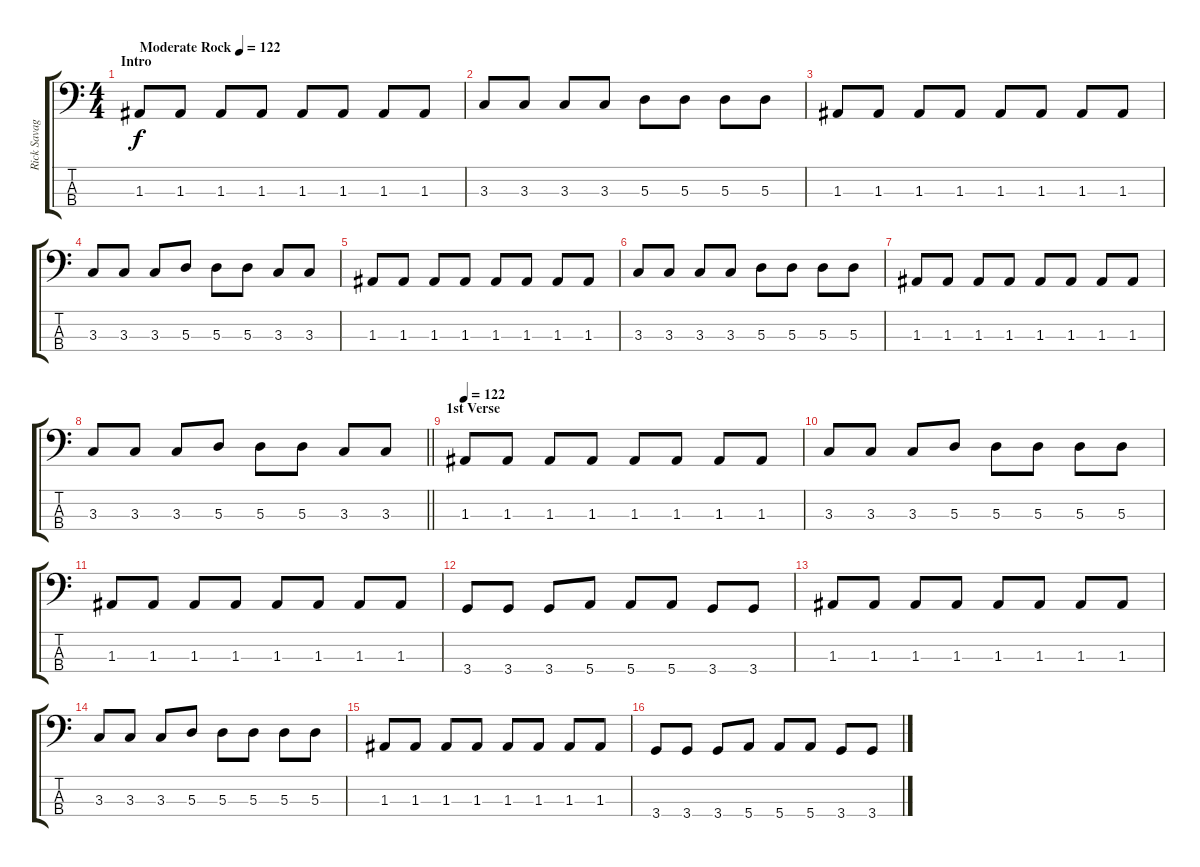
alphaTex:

\track ("Rick Savage" "Rick Savag") {instrument electricbassfinger}
\staff {score tabs}
\tuning (G2 D2 A1 E1) {hide}
\ts (4 4)
\section ("" "Intro")
\tempo (122 "Moderate Rock")
\clef f4
\ks c
1.3.8{dy f instrument electricbassfinger} 1.3.8 1.3.8 1.3.8 1.3.8 1.3.8 1.3.8 1.3.8 |
3.3.8 3.3.8 3.3.8 3.3.8 5.3.8 5.3.8 5.3.8 5.3.8 |
1.3.8 1.3.8 1.3.8 1.3.8 1.3.8 1.3.8 1.3.8 1.3.8 |
3.3.8 3.3.8 3.3.8 5.3.8 5.3.8 5.3.8 3.3.8 3.3.8 |
1.3.8 1.3.8 1.3.8 1.3.8 1.3.8 1.3.8 1.3.8 1.3.8 |
3.3.8 3.3.8 3.3.8 3.3.8 5.3.8 5.3.8 5.3.8 5.3.8 |
1.3.8 1.3.8 1.3.8 1.3.8 1.3.8 1.3.8 1.3.8 1.3.8 |
\barLineRight lightlight
3.3.8 3.3.8 3.3.8 5.3.8 5.3.8 5.3.8 3.3.8 3.3.8 |
\section ("" "1st Verse")
\tempo 122
1.3.8 1.3.8 1.3.8 1.3.8 1.3.8 1.3.8 1.3.8 1.3.8 |
3.3.8 3.3.8 3.3.8 5.3.8 5.3.8 5.3.8 5.3.8 5.3.8 |
1.3.8 1.3.8 1.3.8 1.3.8 1.3.8 1.3.8 1.3.8 1.3.8 |
3.4.8 3.4.8 3.4.8 5.4.8 5.4.8 5.4.8 3.4.8 3.4.8 |
1.3.8 1.3.8 1.3.8 1.3.8 1.3.8 1.3.8 1.3.8 1.3.8 |
3.3.8 3.3.8 3.3.8 5.3.8 5.3.8 5.3.8 5.3.8 5.3.8 |
1.3.8 1.3.8 1.3.8 1.3.8 1.3.8 1.3.8 1.3.8 1.3.8 |
3.4.8 3.4.8 3.4.8 5.4.8 5.4.8 5.4.8 3.4.8 3.4.8
